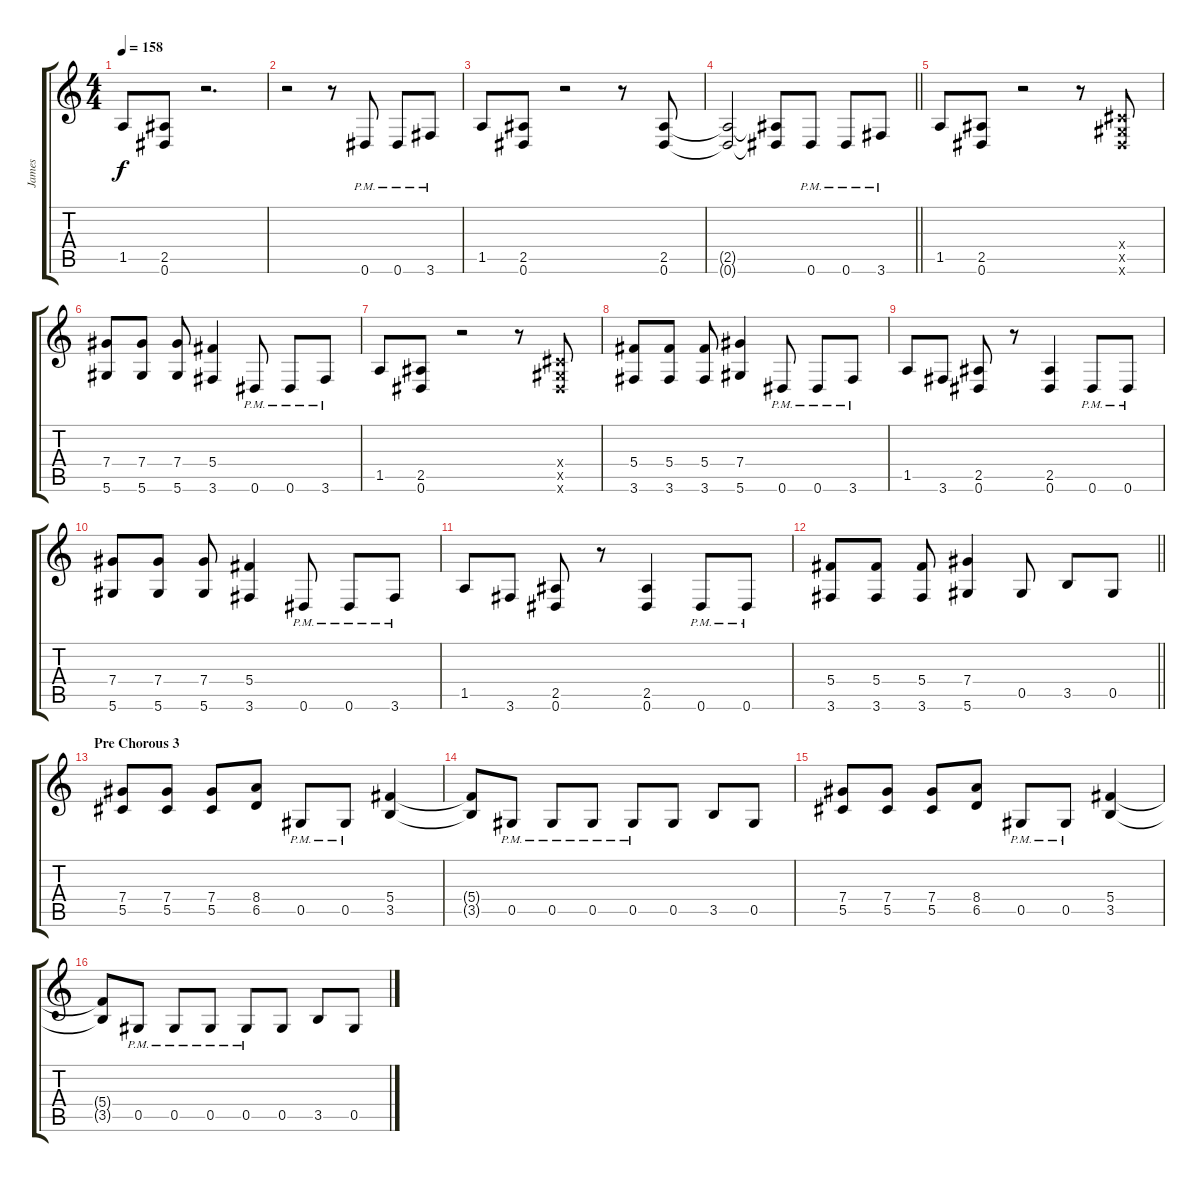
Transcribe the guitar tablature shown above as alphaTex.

\track ("James" "James") {instrument distortionguitar}
\staff {score tabs}
\tuning (Eb4 Bb3 Gb3 Db3 Ab2 Eb2) {hide}
\ts (4 4)
\tempo 158
\clef g2
\ks c
1.5.8{dy f} (2.5 0.6).8 r.2{d} |
r.2 r.8 0.6{pm}.8 0.6{pm}.8 3.6{pm}.8 |
1.5.8 (2.5 0.6).8 r.2 r.8 (2.5 0.6).8 |
\barLineRight lightlight
(2.5{t} 0.6{t}).2 (2.5{t} 0.6{t}).8 0.6{pm}.8 0.6{pm}.8 3.6{pm}.8 |
\section ("" "")
1.5.8 (2.5 0.6).8 r.2 r.8 (0.4{x} 0.5{x} 0.6{x}).8 |
(7.4 5.6).8 (7.4 5.6).8 (7.4 5.6).8 (5.4 3.6).4 0.6{pm}.8 0.6{pm}.8 3.6{pm}.8 |
1.5.8 (2.5 0.6).8 r.2 r.8 (0.4{x} 0.5{x} 0.6{x}).8 |
(5.4 3.6).8 (5.4 3.6).8 (5.4 3.6).8 (7.4 5.6).4 0.6{pm}.8 0.6{pm}.8 3.6{pm}.8 |
1.5.8 3.6.8 (2.5 0.6).8 r.8 (2.5 0.6).4 0.6{pm}.8 0.6{pm}.8 |
(7.4 5.6).8 (7.4 5.6).8 (7.4 5.6).8 (5.4 3.6).4 0.6{pm}.8 0.6{pm}.8 3.6{pm}.8 |
1.5.8 3.6.8 (2.5 0.6).8 r.8 (2.5 0.6).4 0.6{pm}.8 0.6{pm}.8 |
\barLineRight lightlight
(5.4 3.6).8 (5.4 3.6).8 (5.4 3.6).8 (7.4 5.6).4 0.5.8 3.5.8 0.5.8 |
\section ("" "Pre Chorous 3")
(7.4 5.5).8 (7.4 5.5).8 (7.4 5.5).8 (8.4 6.5).8 0.5{pm}.8 0.5{pm}.8 (5.4 3.5).4 |
(5.4{t} 3.5{t}).8 0.5{pm}.8 0.5{pm}.8 0.5{pm}.8 0.5{pm}.8 0.5.8 3.5.8 0.5.8 |
(7.4 5.5).8 (7.4 5.5).8 (7.4 5.5).8 (8.4 6.5).8 0.5{pm}.8 0.5{pm}.8 (5.4 3.5).4 |
(5.4{t} 3.5{t}).8 0.5{pm}.8 0.5{pm}.8 0.5{pm}.8 0.5{pm}.8 0.5.8 3.5.8 0.5.8
